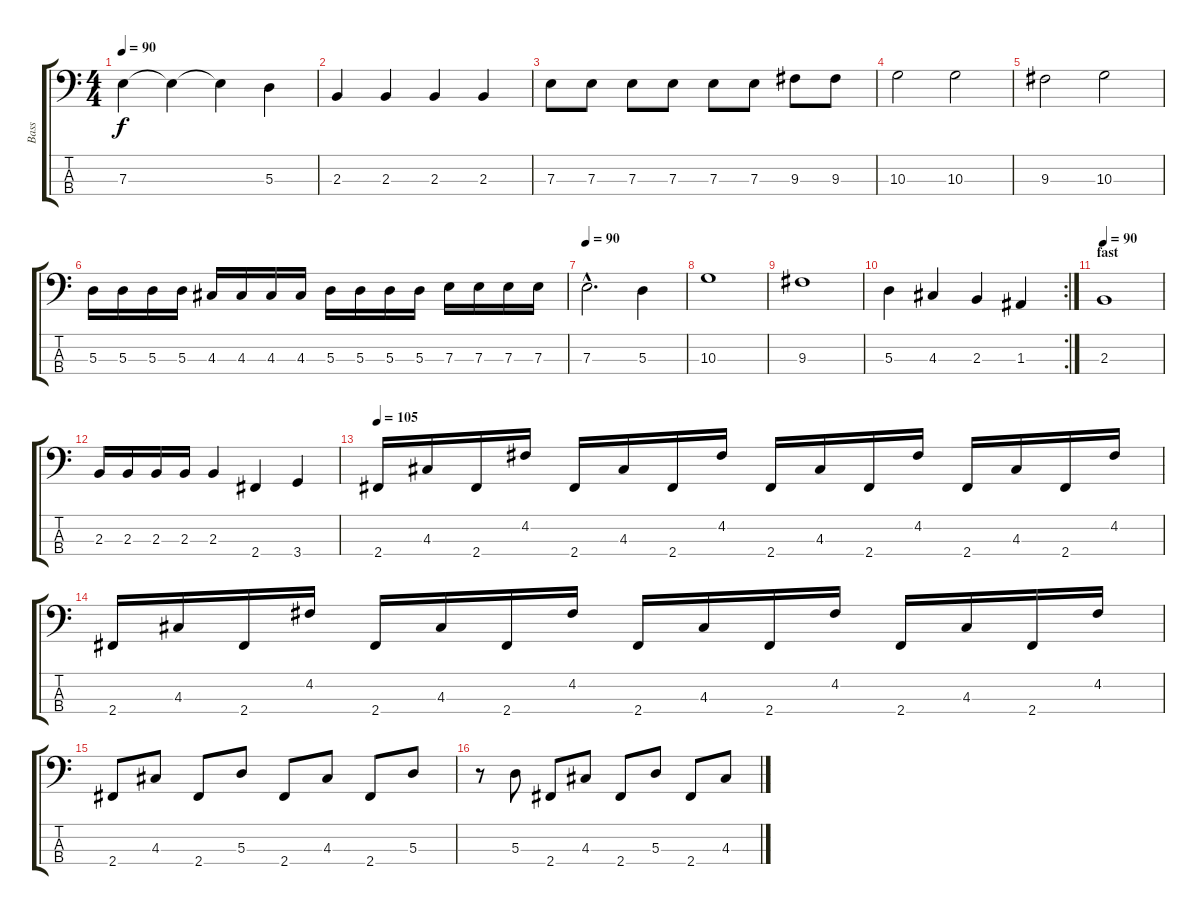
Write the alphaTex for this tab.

\track ("Bass" "Bass") {instrument electricbassfinger}
\staff {score tabs}
\tuning (G2 D2 A1 E1) {hide}
\ts (4 4)
\tempo 90
\clef f4
\ks c
7.3.4{dy f} 7.3{t}.4 7.3{t}.4 5.3.4 |
2.3.4 2.3.4 2.3.4 2.3.4 |
7.3.8 7.3.8 7.3.8 7.3.8 7.3.8 7.3.8 9.3.8 9.3.8 |
10.3.2 10.3.2 |
9.3.2 10.3.2 |
5.3.16 5.3.16 5.3.16 5.3.16 4.3.16 4.3.16 4.3.16 4.3.16 5.3.16 5.3.16 5.3.16 5.3.16 7.3.16 7.3.16 7.3.16 7.3.16 |
\tempo 90
7.3{hac}.2{d} 5.3.4 |
10.3.1 |
9.3.1 |
\rc 2
5.3.4 4.3.4 2.3.4 1.3.4 |
\section ("" "fast")
\tempo 90
2.3.1 |
2.3.16 2.3.16 2.3.16 2.3.16 2.3.4 2.4.4 3.4.4 |
\tempo 105
2.4.16 4.3.16 2.4.16 4.2.16 2.4.16 4.3.16 2.4.16 4.2.16 2.4.16 4.3.16 2.4.16 4.2.16 2.4.16 4.3.16 2.4.16 4.2.16 |
2.4.16 4.3.16 2.4.16 4.2.16 2.4.16 4.3.16 2.4.16 4.2.16 2.4.16 4.3.16 2.4.16 4.2.16 2.4.16 4.3.16 2.4.16 4.2.16 |
2.4.8 4.3.8 2.4.8 5.3.8 2.4.8 4.3.8 2.4.8 5.3.8 |
r.8 5.3.8 2.4.8 4.3.8 2.4.8 5.3.8 2.4.8 4.3.8
